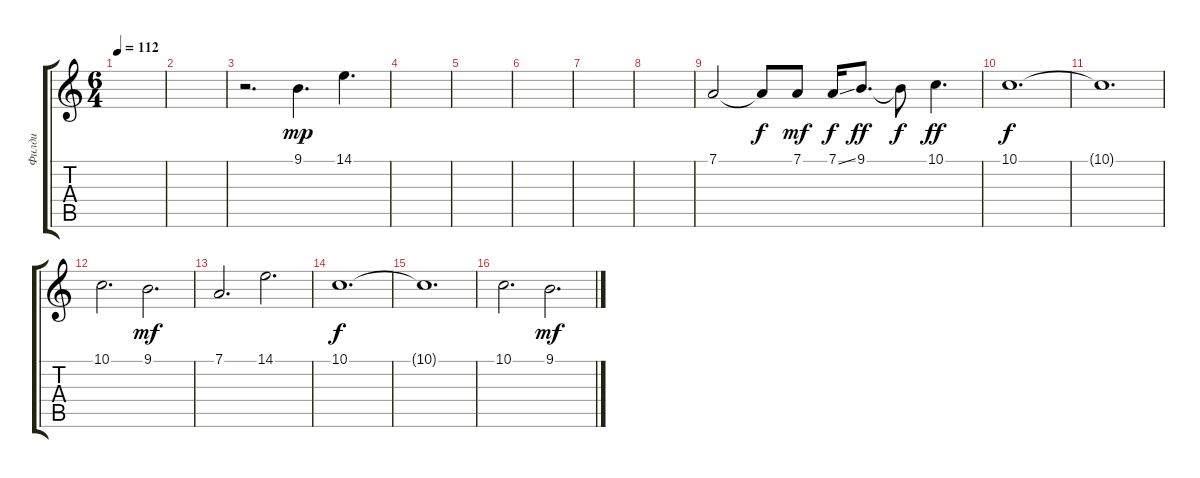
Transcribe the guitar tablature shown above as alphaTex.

\track ("Филди" "Филди") {instrument tremolostrings}
\staff {score tabs}
\tuning (D4 A3 F3 C3 G2 D2) {hide}
\ts (6 4)
\tempo 112
\clef g2
\ks c
|
|
r.2{d} 9.1.4{d dy mp} 14.1.4{d} |
|
|
|
|
|
7.1.2 7.1{t}.8{dy f} 7.1.8{dy mf} 7.1{ss}.16{dy f} 9.1.8{d dy ff} 9.1{t}.8{dy f} 10.1.4{d dy ff} |
10.1.1{d dy f} |
10.1{t}.1{d} |
10.1.2{d} 9.1.2{d dy mf} |
7.1.2{d} 14.1.2{d} |
10.1.1{d dy f} |
10.1{t}.1{d} |
10.1.2{d} 9.1.2{d dy mf}
